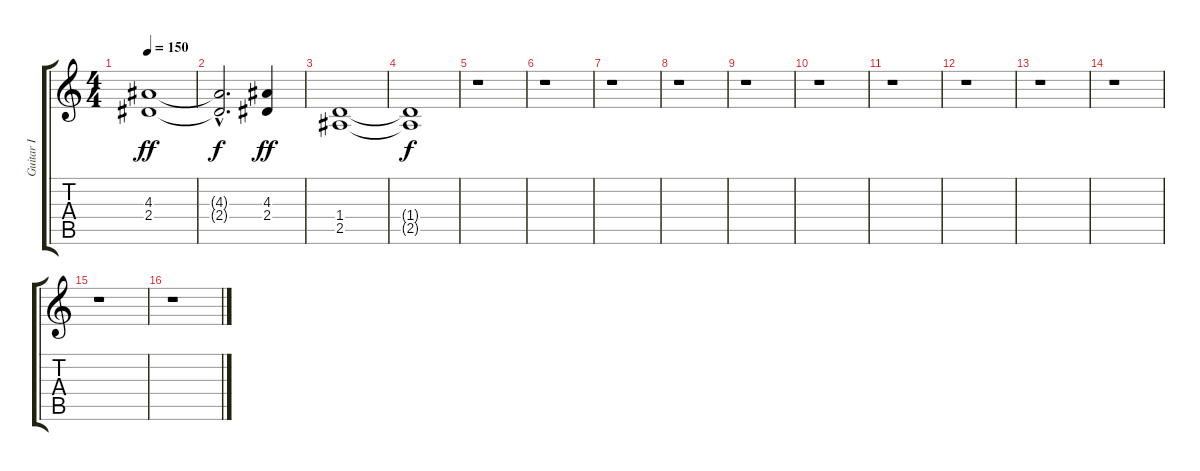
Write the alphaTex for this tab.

\track ("Guitar I" "Guitar I") {instrument distortionguitar}
\staff {score tabs}
\tuning (Eb4 Bb3 Gb3 Db3 Ab2 Eb2) {hide}
\ts (4 4)
\tempo 150
\clef g2
\ks c
(4.3 2.4).1{dy ff} |
(4.3{hac t} 2.4{hac t}).2{d dy f} (4.3 2.4).4{dy ff} |
(1.4 2.5).1 |
(1.4{t} 2.5{t}).1{dy f} |
r.1 |
r.1 |
r.1 |
r.1 |
r.1 |
r.1 |
r.1 |
r.1 |
r.1 |
r.1 |
r.1 |
r.1
